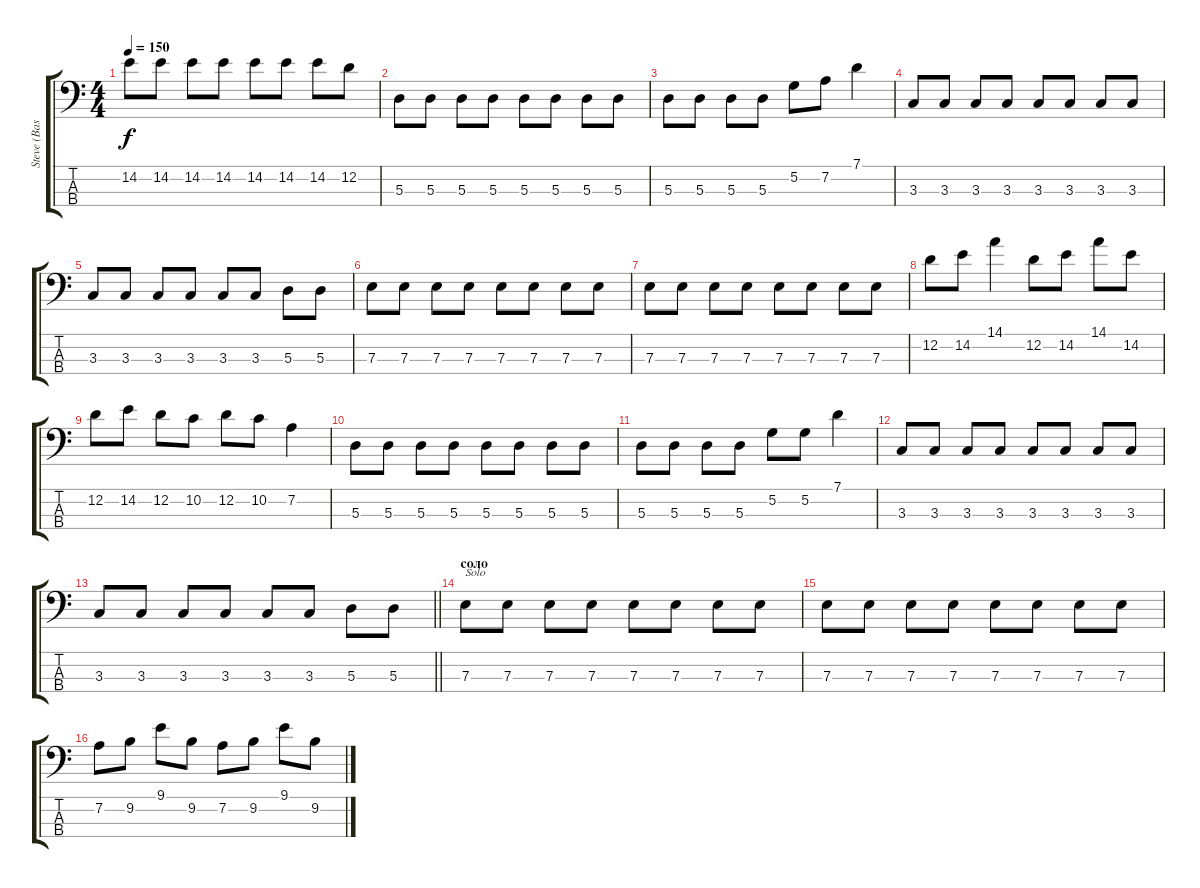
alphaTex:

\track ("Steve (Bass)" "Steve (Bas") {instrument electricbassfinger}
\staff {score tabs}
\tuning (G2 D2 A1 E1) {hide}
\ts (4 4)
\tempo 150
\clef f4
\ks c
14.2.8{dy f} 14.2.8 14.2.8 14.2.8 14.2.8 14.2.8 14.2.8 12.2.8 |
5.3.8 5.3.8 5.3.8 5.3.8 5.3.8 5.3.8 5.3.8 5.3.8 |
5.3.8 5.3.8 5.3.8 5.3.8 5.2.8 7.2.8 7.1.4 |
3.3.8 3.3.8 3.3.8 3.3.8 3.3.8 3.3.8 3.3.8 3.3.8 |
3.3.8 3.3.8 3.3.8 3.3.8 3.3.8 3.3.8 5.3.8 5.3.8 |
7.3.8 7.3.8 7.3.8 7.3.8 7.3.8 7.3.8 7.3.8 7.3.8 |
7.3.8 7.3.8 7.3.8 7.3.8 7.3.8 7.3.8 7.3.8 7.3.8 |
12.2.8 14.2.8 14.1.4 12.2.8 14.2.8 14.1.8 14.2.8 |
12.2.8 14.2.8 12.2.8 10.2.8 12.2.8 10.2.8 7.2.4 |
5.3.8 5.3.8 5.3.8 5.3.8 5.3.8 5.3.8 5.3.8 5.3.8 |
5.3.8 5.3.8 5.3.8 5.3.8 5.2.8 5.2.8 7.1.4 |
3.3.8 3.3.8 3.3.8 3.3.8 3.3.8 3.3.8 3.3.8 3.3.8 |
\barLineRight lightlight
3.3.8 3.3.8 3.3.8 3.3.8 3.3.8 3.3.8 5.3.8 5.3.8 |
\section ("" "соло")
7.3.8{txt "Solo"} 7.3.8 7.3.8 7.3.8 7.3.8 7.3.8 7.3.8 7.3.8 |
7.3.8 7.3.8 7.3.8 7.3.8 7.3.8 7.3.8 7.3.8 7.3.8 |
7.2.8 9.2.8 9.1.8 9.2.8 7.2.8 9.2.8 9.1.8 9.2.8
